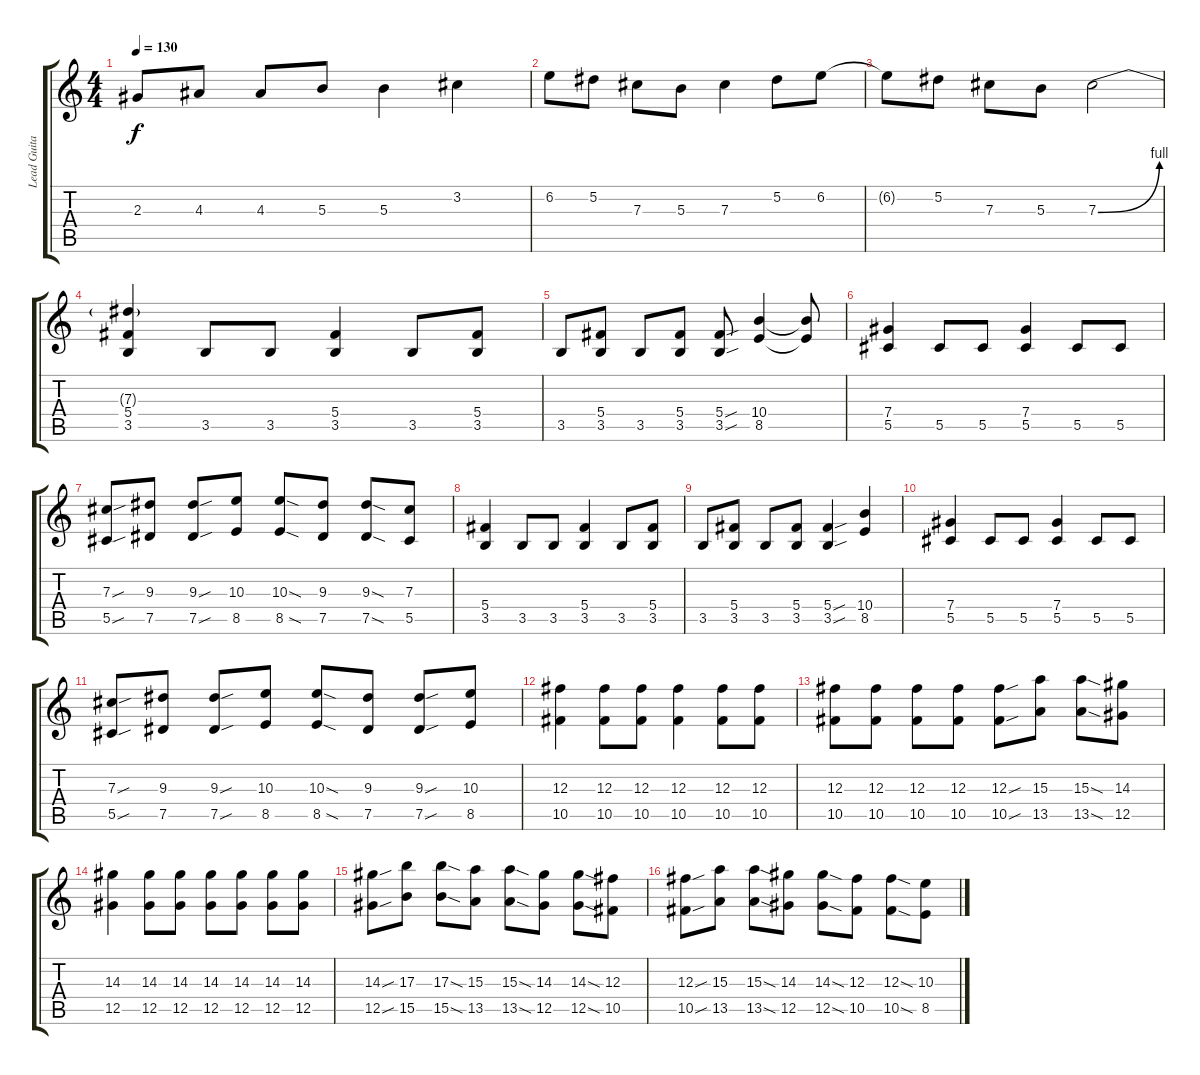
\track ("Lead Guitar" "Lead Guita") {instrument overdrivenguitar}
\staff {score tabs}
\tuning (Eb4 Bb3 Gb3 Db3 Ab2 Db2) {hide}
\ts (4 4)
\tempo 130
\clef g2
\ks c
2.3{t}.8{dy f} 4.3.8 4.3.8 5.3.8 5.3.4 3.2.4 |
6.2.8 5.2.8 7.3.8 5.3.8 7.3.4 5.2.8 6.2.8 |
6.2{t}.8 5.2.8 7.3.8 5.3.8 7.3{be (bend 0 0 60 4)}.2 |
(7.3{t} 5.4 3.5).4 3.5.8 3.5.8 (5.4 3.5).4 3.5.8 (5.4 3.5).8 |
3.5.8 (5.4 3.5).8 3.5.8 (5.4 3.5).8 (5.4{sou} 3.5{sou}).8 (10.4 8.5).4 (10.4{t} 8.5{t}).8 |
(7.4 5.5).4 5.5.8 5.5.8 (7.4 5.5).4 5.5.8 5.5.8 |
(7.3{sou} 5.5{sou}).8 (9.3 7.5).8 (9.3{sou} 7.5{sou}).8 (10.3 8.5).8 (10.3{sod} 8.5{sod}).8 (9.3 7.5).8 (9.3{sod} 7.5{sod}).8 (7.3 5.5).8 |
(5.4 3.5).4 3.5.8 3.5.8 (5.4 3.5).4 3.5.8 (5.4 3.5).8 |
3.5.8 (5.4 3.5).8 3.5.8 (5.4 3.5).8 (5.4{sou} 3.5{sou}).4 (10.4 8.5).4 |
(7.4 5.5).4 5.5.8 5.5.8 (7.4 5.5).4 5.5.8 5.5.8 |
(7.3{sou} 5.5{sou}).8 (9.3 7.5).8 (9.3{sou} 7.5{sou}).8 (10.3 8.5).8 (10.3{sod} 8.5{sod}).8 (9.3 7.5).8 (9.3{sou} 7.5{sou}).8 (10.3 8.5).8 |
(12.3 10.5).4 (12.3 10.5).8 (12.3 10.5).8 (12.3 10.5).4 (12.3 10.5).8 (12.3 10.5).8 |
(12.3 10.5).8 (12.3 10.5).8 (12.3 10.5).8 (12.3 10.5).8 (12.3{sou} 10.5{sou}).8 (15.3 13.5).8 (15.3{sod} 13.5{sod}).8 (14.3 12.5).8 |
(14.3 12.5).4 (14.3 12.5).8 (14.3 12.5).8 (14.3 12.5).8 (14.3 12.5).8 (14.3 12.5).8 (14.3 12.5).8 |
(14.3{sou} 12.5{sou}).8 (17.3 15.5).8 (17.3{sod} 15.5{sod}).8 (15.3 13.5).8 (15.3{sod} 13.5{sod}).8 (14.3 12.5).8 (14.3{sod} 12.5{sod}).8 (12.3 10.5).8 |
(12.3{sou} 10.5{sou}).8 (15.3 13.5).8 (15.3{sod} 13.5{sod}).8 (14.3 12.5).8 (14.3{sod} 12.5{sod}).8 (12.3 10.5).8 (12.3{sod} 10.5{sod}).8 (10.3 8.5).8
